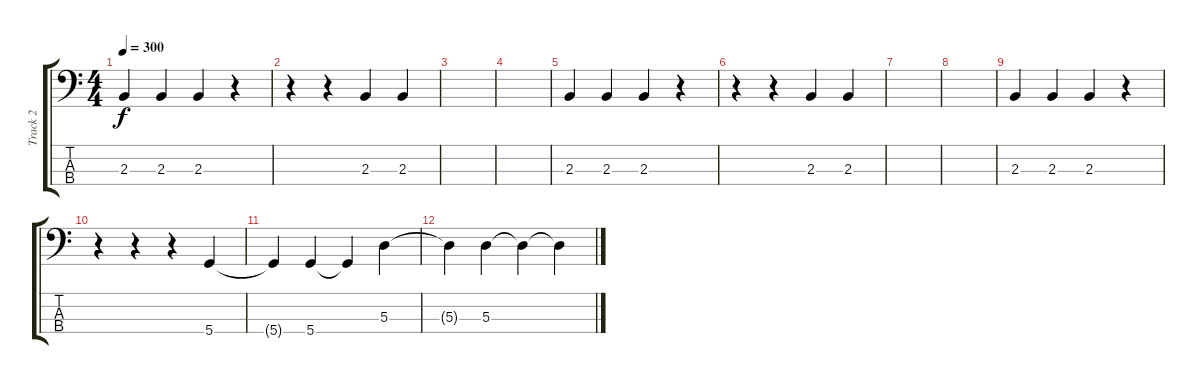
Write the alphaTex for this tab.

\track ("Track 2" "Track 2") {instrument electricbassfinger}
\staff {score tabs}
\tuning (G2 D2 A1 D1) {hide}
\ts (4 4)
\tempo 300
\clef f4
\ks c
2.3.4{dy f} 2.3.4 2.3.4 r.4 |
r.4 r.4 2.3.4 2.3.4 |
|
|
2.3.4 2.3.4 2.3.4 r.4 |
r.4 r.4 2.3.4 2.3.4 |
|
|
2.3.4 2.3.4 2.3.4 r.4 |
r.4 r.4 r.4 5.4.4 |
5.4{t}.4 5.4.4 5.4{t}.4 5.3.4 |
5.3{t}.4 5.3.4 5.3{t}.4 5.3{t}.4
